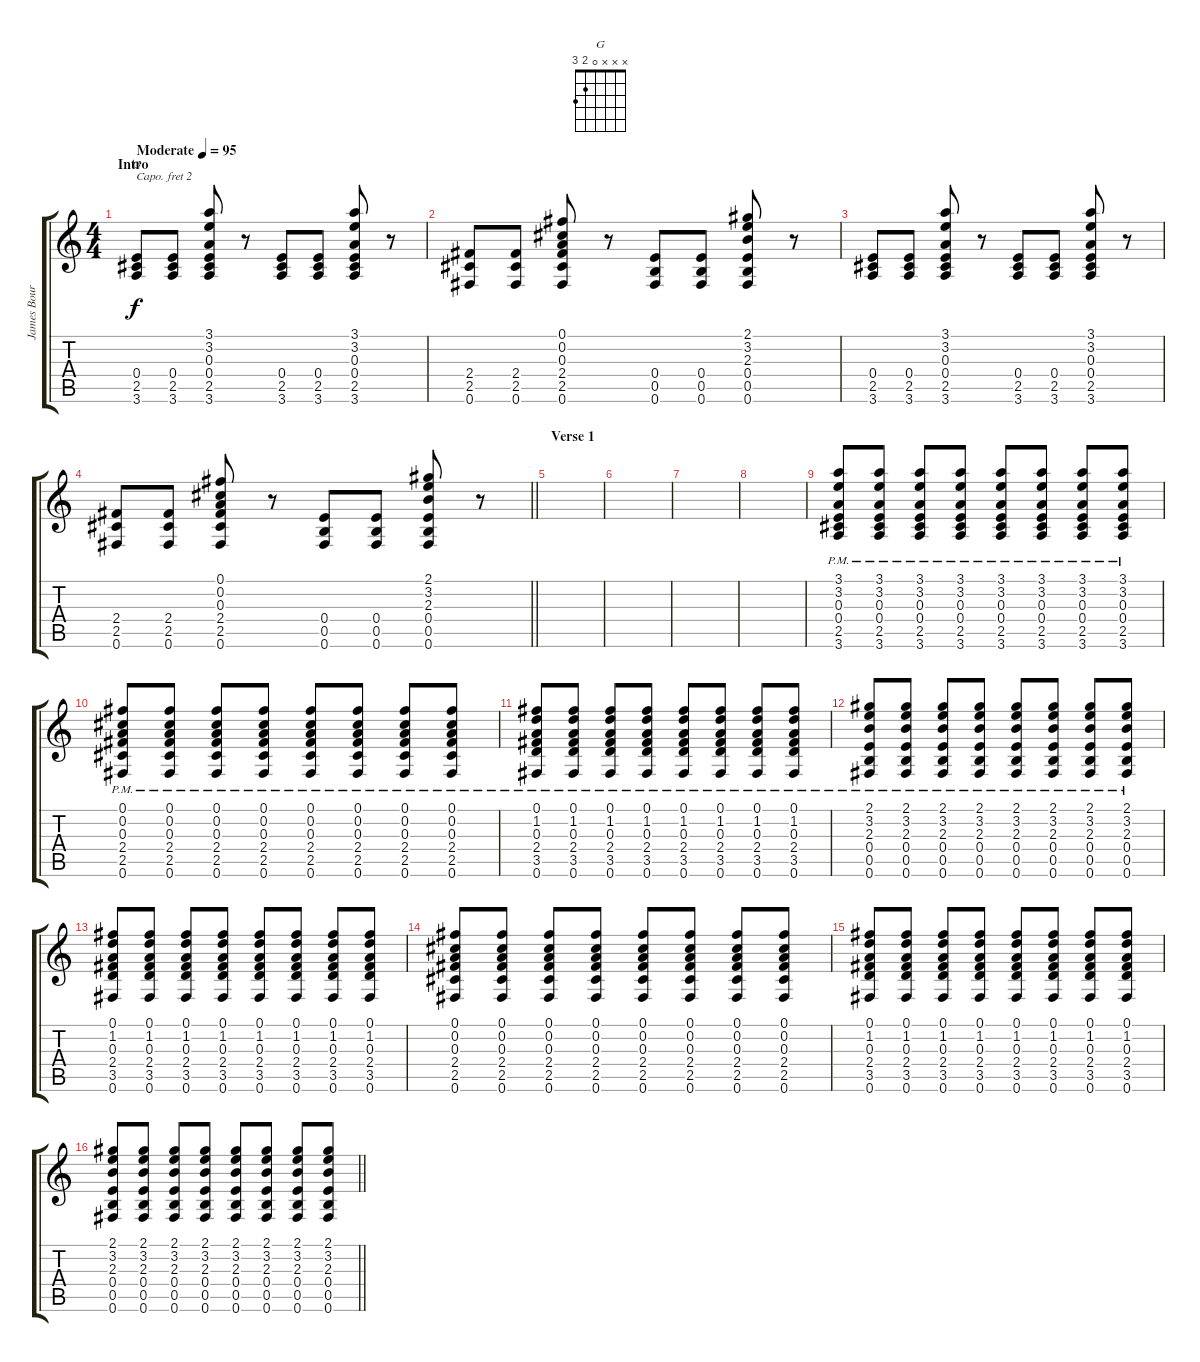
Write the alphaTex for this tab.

\track ("James Bourne (Rhythm Guitar)" "James Bour") {instrument distortionguitar}
\staff {score tabs}
\capo 2
\tuning (E4 B3 G3 D3 A2 E2) {hide}
\chord ("G" x x x 0 2 3)
\ts (4 4)
\section ("" "Intro")
\tempo (95 "Moderate")
\clef g2
\ks c
(0.4 2.5 3.6).8{ch "G" dy f instrument distortionguitar} (0.4 2.5 3.6).8 (3.1 3.2 0.3 0.4 2.5 3.6).8 r.8 (0.4 2.5 3.6).8 (0.4 2.5 3.6).8 (3.1 3.2 0.3 0.4 2.5 3.6).8 r.8 |
(2.4 2.5 0.6).8 (2.4 2.5 0.6).8 (0.1 0.2 0.3 2.4 2.5 0.6).8 r.8 (0.4 0.5 0.6).8 (0.4 0.5 0.6).8 (2.1 3.2 2.3 0.4 0.5 0.6).8 r.8 |
(0.4 2.5 3.6).8 (0.4 2.5 3.6).8 (3.1 3.2 0.3 0.4 2.5 3.6).8 r.8 (0.4 2.5 3.6).8 (0.4 2.5 3.6).8 (3.1 3.2 0.3 0.4 2.5 3.6).8 r.8 |
\barLineRight lightlight
(2.4 2.5 0.6).8 (2.4 2.5 0.6).8 (0.1 0.2 0.3 2.4 2.5 0.6).8 r.8 (0.4 0.5 0.6).8 (0.4 0.5 0.6).8 (2.1 3.2 2.3 0.4 0.5 0.6).8 r.8 |
\section ("" "Verse 1")
|
|
|
|
(3.1{pm} 3.2{pm} 0.3{pm} 0.4{pm} 2.5{pm} 3.6{pm}).8 (3.1{pm} 3.2{pm} 0.3{pm} 0.4{pm} 2.5{pm} 3.6{pm}).8 (3.1{pm} 3.2{pm} 0.3{pm} 0.4{pm} 2.5{pm} 3.6{pm}).8 (3.1{pm} 3.2{pm} 0.3{pm} 0.4{pm} 2.5{pm} 3.6{pm}).8 (3.1{pm} 3.2{pm} 0.3{pm} 0.4{pm} 2.5{pm} 3.6{pm}).8 (3.1{pm} 3.2{pm} 0.3{pm} 0.4{pm} 2.5{pm} 3.6{pm}).8 (3.1{pm} 3.2{pm} 0.3{pm} 0.4{pm} 2.5{pm} 3.6{pm}).8 (3.1{pm} 3.2{pm} 0.3{pm} 0.4{pm} 2.5{pm} 3.6{pm}).8 |
(0.1{pm} 0.2{pm} 0.3{pm} 2.4{pm} 2.5{pm} 0.6{pm}).8 (0.1{pm} 0.2{pm} 0.3{pm} 2.4{pm} 2.5{pm} 0.6{pm}).8 (0.1{pm} 0.2{pm} 0.3{pm} 2.4{pm} 2.5{pm} 0.6{pm}).8 (0.1{pm} 0.2{pm} 0.3{pm} 2.4{pm} 2.5{pm} 0.6{pm}).8 (0.1{pm} 0.2{pm} 0.3{pm} 2.4{pm} 2.5{pm} 0.6{pm}).8 (0.1{pm} 0.2{pm} 0.3{pm} 2.4{pm} 2.5{pm} 0.6{pm}).8 (0.1{pm} 0.2{pm} 0.3{pm} 2.4{pm} 2.5{pm} 0.6{pm}).8 (0.1{pm} 0.2{pm} 0.3{pm} 2.4{pm} 2.5{pm} 0.6{pm}).8 |
(0.1{pm} 1.2{pm} 0.3{pm} 2.4{pm} 3.5{pm} 0.6{pm}).8 (0.1{pm} 1.2{pm} 0.3{pm} 2.4{pm} 3.5{pm} 0.6{pm}).8 (0.1{pm} 1.2{pm} 0.3{pm} 2.4{pm} 3.5{pm} 0.6{pm}).8 (0.1{pm} 1.2{pm} 0.3{pm} 2.4{pm} 3.5{pm} 0.6{pm}).8 (0.1{pm} 1.2{pm} 0.3{pm} 2.4{pm} 3.5{pm} 0.6{pm}).8 (0.1{pm} 1.2{pm} 0.3{pm} 2.4{pm} 3.5{pm} 0.6{pm}).8 (0.1{pm} 1.2{pm} 0.3{pm} 2.4{pm} 3.5{pm} 0.6{pm}).8 (0.1{pm} 1.2{pm} 0.3{pm} 2.4{pm} 3.5{pm} 0.6{pm}).8 |
(2.1{pm} 3.2{pm} 2.3{pm} 0.4{pm} 0.5{pm} 0.6{pm}).8 (2.1{pm} 3.2{pm} 2.3{pm} 0.4{pm} 0.5{pm} 0.6{pm}).8 (2.1{pm} 3.2{pm} 2.3{pm} 0.4{pm} 0.5{pm} 0.6{pm}).8 (2.1{pm} 3.2{pm} 2.3{pm} 0.4{pm} 0.5{pm} 0.6{pm}).8 (2.1{pm} 3.2{pm} 2.3{pm} 0.4{pm} 0.5{pm} 0.6{pm}).8 (2.1{pm} 3.2{pm} 2.3{pm} 0.4{pm} 0.5{pm} 0.6{pm}).8 (2.1{pm} 3.2{pm} 2.3{pm} 0.4{pm} 0.5{pm} 0.6{pm}).8 (2.1{pm} 3.2{pm} 2.3{pm} 0.4{pm} 0.5{pm} 0.6{pm}).8 |
(0.1 1.2 0.3 2.4 3.5 0.6).8 (0.1 1.2 0.3 2.4 3.5 0.6).8 (0.1 1.2 0.3 2.4 3.5 0.6).8 (0.1 1.2 0.3 2.4 3.5 0.6).8 (0.1 1.2 0.3 2.4 3.5 0.6).8 (0.1 1.2 0.3 2.4 3.5 0.6).8 (0.1 1.2 0.3 2.4 3.5 0.6).8 (0.1 1.2 0.3 2.4 3.5 0.6).8 |
(0.1 0.2 0.3 2.4 2.5 0.6).8 (0.1 0.2 0.3 2.4 2.5 0.6).8 (0.1 0.2 0.3 2.4 2.5 0.6).8 (0.1 0.2 0.3 2.4 2.5 0.6).8 (0.1 0.2 0.3 2.4 2.5 0.6).8 (0.1 0.2 0.3 2.4 2.5 0.6).8 (0.1 0.2 0.3 2.4 2.5 0.6).8 (0.1 0.2 0.3 2.4 2.5 0.6).8 |
(0.1 1.2 0.3 2.4 3.5 0.6).8 (0.1 1.2 0.3 2.4 3.5 0.6).8 (0.1 1.2 0.3 2.4 3.5 0.6).8 (0.1 1.2 0.3 2.4 3.5 0.6).8 (0.1 1.2 0.3 2.4 3.5 0.6).8 (0.1 1.2 0.3 2.4 3.5 0.6).8 (0.1 1.2 0.3 2.4 3.5 0.6).8 (0.1 1.2 0.3 2.4 3.5 0.6).8 |
\barLineRight lightlight
(2.1 3.2 2.3 0.4 0.5 0.6).8 (2.1 3.2 2.3 0.4 0.5 0.6).8 (2.1 3.2 2.3 0.4 0.5 0.6).8 (2.1 3.2 2.3 0.4 0.5 0.6).8 (2.1 3.2 2.3 0.4 0.5 0.6).8 (2.1 3.2 2.3 0.4 0.5 0.6).8 (2.1 3.2 2.3 0.4 0.5 0.6).8 (2.1 3.2 2.3 0.4 0.5 0.6).8
